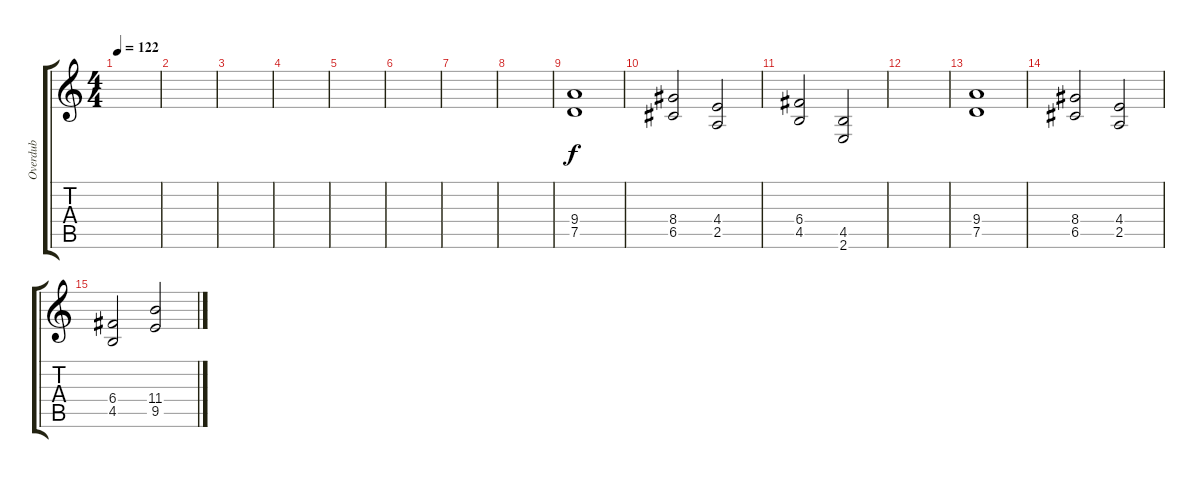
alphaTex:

\track ("Overdub" "Overdub") {instrument distortionguitar}
\staff {score tabs}
\tuning (D4 A3 F3 C3 G2 D2) {hide}
\ts (4 4)
\tempo 122
\clef g2
\ks c
|
|
|
|
|
|
|
|
(9.4 7.5).1 |
(8.4 6.5).2 (4.4 2.5).2 |
(6.4 4.5).2 (4.5 2.6).2 |
|
(9.4 7.5).1 |
(8.4 6.5).2 (4.4 2.5).2 |
(6.4 4.5).2 (11.4 9.5).2
